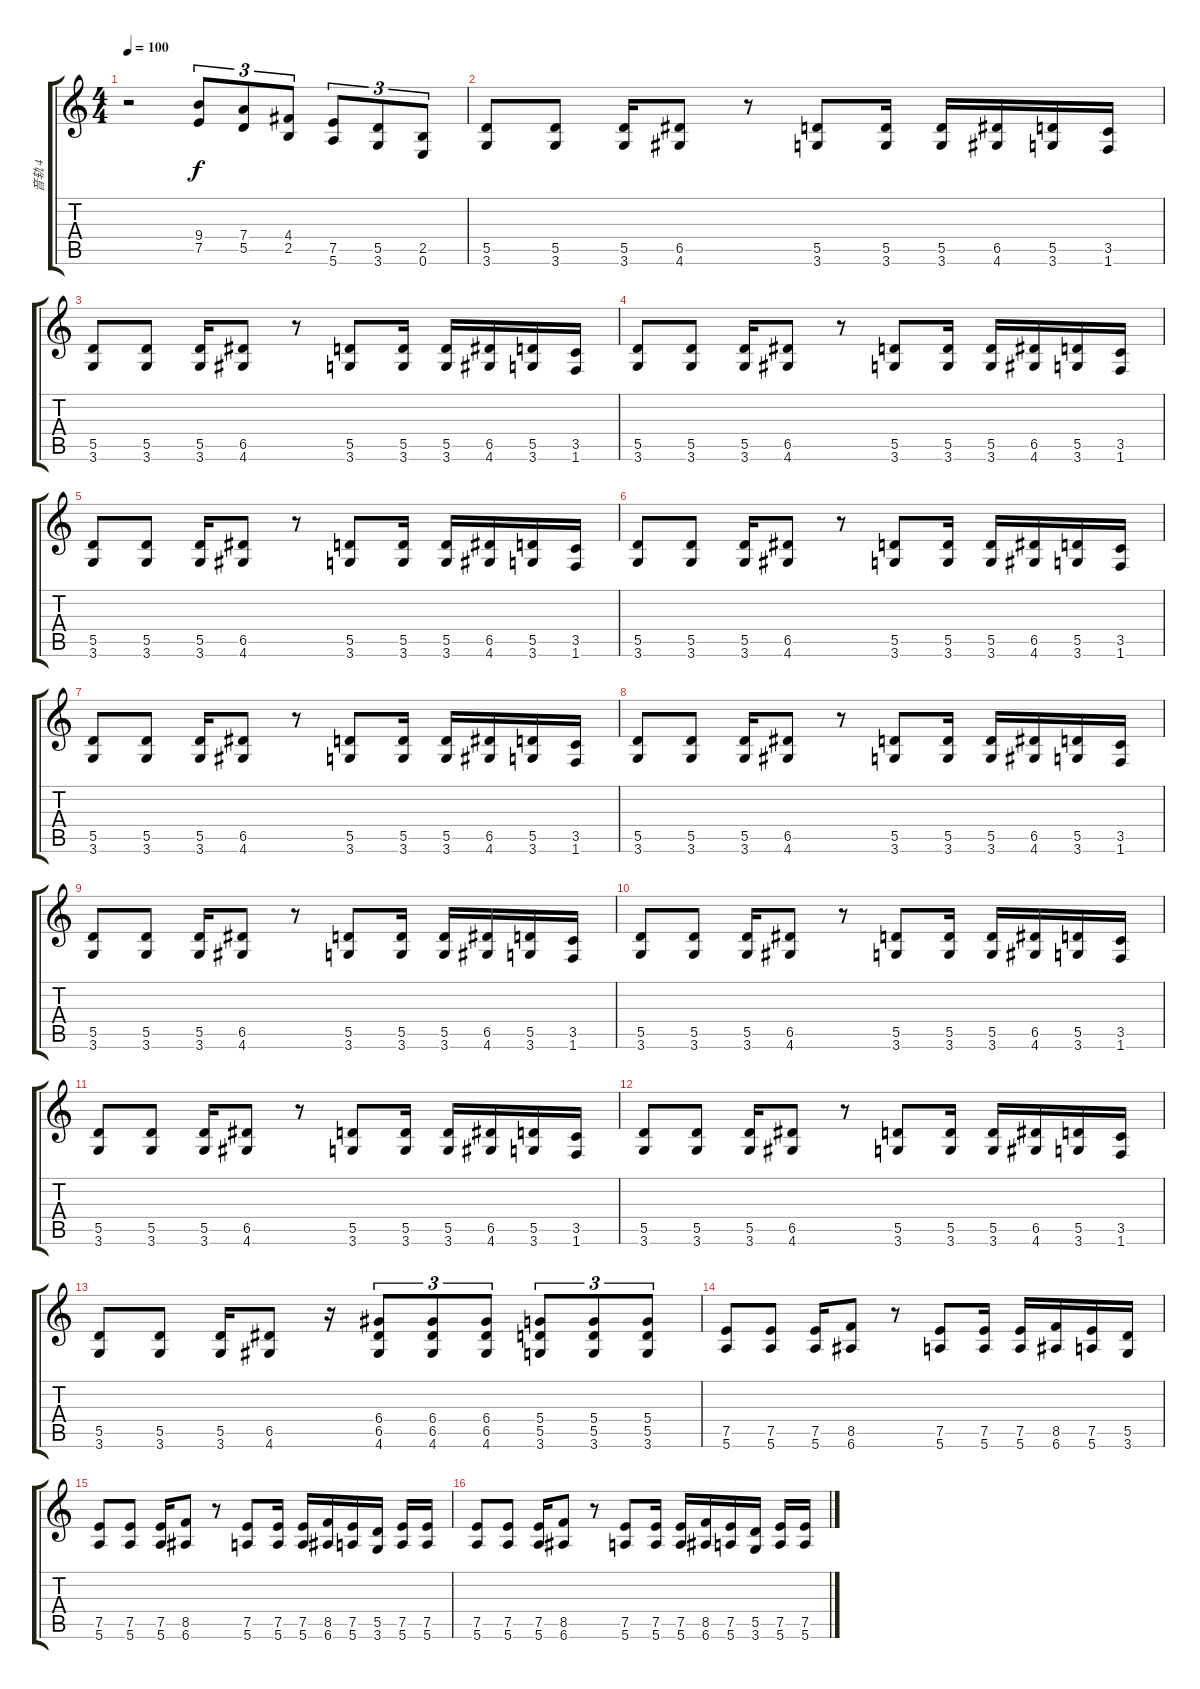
\track ("音轨 4" "音轨 4") {instrument overdrivenguitar}
\staff {score tabs}
\tuning (E4 B3 G3 D3 A2 E2) {hide}
\ts (4 4)
\tempo 100
\clef g2
\ks c
r.2{dy f} (9.4 7.5).8{tu (3 2)} (7.4 5.5).8{tu (3 2)} (4.4 2.5).8{tu (3 2)} (7.5 5.6).8{tu (3 2)} (5.5 3.6).8{tu (3 2)} (2.5 0.6).8{tu (3 2)} |
(5.5 3.6).8 (5.5 3.6).8 (5.5 3.6).16 (6.5 4.6).8 r.8 (5.5 3.6).8 (5.5 3.6).16 (5.5 3.6).16 (6.5 4.6).16 (5.5 3.6).16 (3.5 1.6).16 |
(5.5 3.6).8 (5.5 3.6).8 (5.5 3.6).16 (6.5 4.6).8 r.8 (5.5 3.6).8 (5.5 3.6).16 (5.5 3.6).16 (6.5 4.6).16 (5.5 3.6).16 (3.5 1.6).16 |
(5.5 3.6).8 (5.5 3.6).8 (5.5 3.6).16 (6.5 4.6).8 r.8 (5.5 3.6).8 (5.5 3.6).16 (5.5 3.6).16 (6.5 4.6).16 (5.5 3.6).16 (3.5 1.6).16 |
(5.5 3.6).8 (5.5 3.6).8 (5.5 3.6).16 (6.5 4.6).8 r.8 (5.5 3.6).8 (5.5 3.6).16 (5.5 3.6).16 (6.5 4.6).16 (5.5 3.6).16 (3.5 1.6).16 |
(5.5 3.6).8 (5.5 3.6).8 (5.5 3.6).16 (6.5 4.6).8 r.8 (5.5 3.6).8 (5.5 3.6).16 (5.5 3.6).16 (6.5 4.6).16 (5.5 3.6).16 (3.5 1.6).16 |
(5.5 3.6).8 (5.5 3.6).8 (5.5 3.6).16 (6.5 4.6).8 r.8 (5.5 3.6).8 (5.5 3.6).16 (5.5 3.6).16 (6.5 4.6).16 (5.5 3.6).16 (3.5 1.6).16 |
(5.5 3.6).8 (5.5 3.6).8 (5.5 3.6).16 (6.5 4.6).8 r.8 (5.5 3.6).8 (5.5 3.6).16 (5.5 3.6).16 (6.5 4.6).16 (5.5 3.6).16 (3.5 1.6).16 |
(5.5 3.6).8 (5.5 3.6).8 (5.5 3.6).16 (6.5 4.6).8 r.8 (5.5 3.6).8 (5.5 3.6).16 (5.5 3.6).16 (6.5 4.6).16 (5.5 3.6).16 (3.5 1.6).16 |
(5.5 3.6).8 (5.5 3.6).8 (5.5 3.6).16 (6.5 4.6).8 r.8 (5.5 3.6).8 (5.5 3.6).16 (5.5 3.6).16 (6.5 4.6).16 (5.5 3.6).16 (3.5 1.6).16 |
(5.5 3.6).8 (5.5 3.6).8 (5.5 3.6).16 (6.5 4.6).8 r.8 (5.5 3.6).8 (5.5 3.6).16 (5.5 3.6).16 (6.5 4.6).16 (5.5 3.6).16 (3.5 1.6).16 |
(5.5 3.6).8 (5.5 3.6).8 (5.5 3.6).16 (6.5 4.6).8 r.8 (5.5 3.6).8 (5.5 3.6).16 (5.5 3.6).16 (6.5 4.6).16 (5.5 3.6).16 (3.5 1.6).16 |
(5.5 3.6).8 (5.5 3.6).8 (5.5 3.6).16 (6.5 4.6).8 r.16 (6.4 6.5 4.6).8{tu (3 2)} (6.4 6.5 4.6).8{tu (3 2)} (6.4 6.5 4.6).8{tu (3 2)} (5.4 5.5 3.6).8{tu (3 2)} (5.4 5.5 3.6).8{tu (3 2)} (5.4 5.5 3.6).8{tu (3 2)} |
(7.5 5.6).8 (7.5 5.6).8 (7.5 5.6).16 (8.5 6.6).8 r.8 (7.5 5.6).8 (7.5 5.6).16 (7.5 5.6).16 (8.5 6.6).16 (7.5 5.6).16 (5.5 3.6).16 |
(7.5 5.6).8 (7.5 5.6).8 (7.5 5.6).16 (8.5 6.6).8 r.8 (7.5 5.6).8 (7.5 5.6).16 (7.5 5.6).16 (8.5 6.6).16 (7.5 5.6).16 (5.5 3.6).16 (7.5 5.6).16 (7.5 5.6).16 |
(7.5 5.6).8 (7.5 5.6).8 (7.5 5.6).16 (8.5 6.6).8 r.8 (7.5 5.6).8 (7.5 5.6).16 (7.5 5.6).16 (8.5 6.6).16 (7.5 5.6).16 (5.5 3.6).16 (7.5 5.6).16 (7.5 5.6).16
